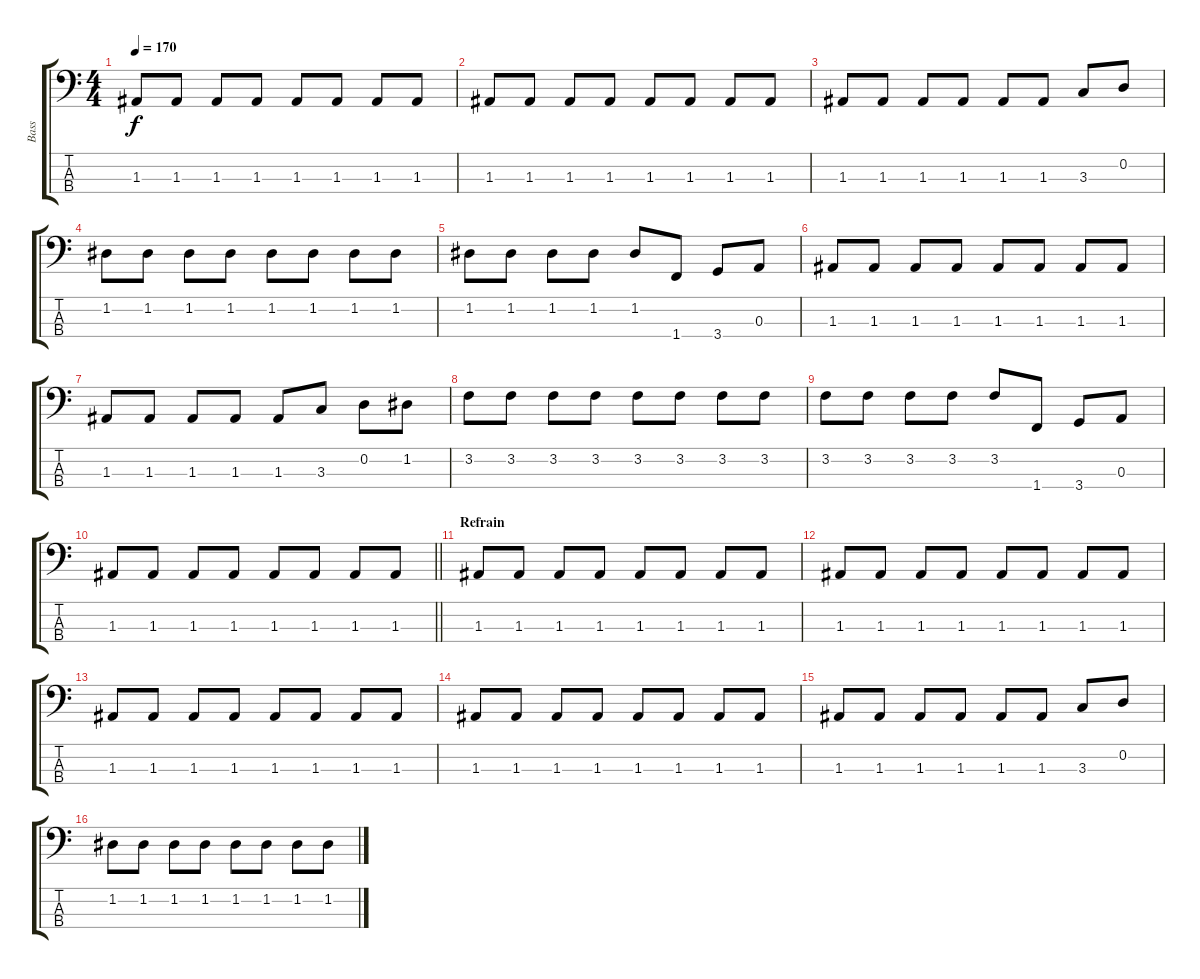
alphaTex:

\track ("Bass" "Bass") {instrument electricbassfinger}
\staff {score tabs}
\tuning (G2 D2 A1 E1) {hide}
\ts (4 4)
\tempo 170
\clef f4
\ks c
1.3.8{dy f} 1.3.8 1.3.8 1.3.8 1.3.8 1.3.8 1.3.8 1.3.8 |
1.3.8 1.3.8 1.3.8 1.3.8 1.3.8 1.3.8 1.3.8 1.3.8 |
1.3.8 1.3.8 1.3.8 1.3.8 1.3.8 1.3.8 3.3.8 0.2.8 |
1.2.8 1.2.8 1.2.8 1.2.8 1.2.8 1.2.8 1.2.8 1.2.8 |
1.2.8 1.2.8 1.2.8 1.2.8 1.2.8 1.4.8 3.4.8 0.3.8 |
1.3.8 1.3.8 1.3.8 1.3.8 1.3.8 1.3.8 1.3.8 1.3.8 |
1.3.8 1.3.8 1.3.8 1.3.8 1.3.8 3.3.8 0.2.8 1.2.8 |
3.2.8 3.2.8 3.2.8 3.2.8 3.2.8 3.2.8 3.2.8 3.2.8 |
3.2.8 3.2.8 3.2.8 3.2.8 3.2.8 1.4.8 3.4.8 0.3.8 |
\barLineRight lightlight
1.3.8 1.3.8 1.3.8 1.3.8 1.3.8 1.3.8 1.3.8 1.3.8 |
\section ("" "Refrain")
1.3.8 1.3.8 1.3.8 1.3.8 1.3.8 1.3.8 1.3.8 1.3.8 |
1.3.8 1.3.8 1.3.8 1.3.8 1.3.8 1.3.8 1.3.8 1.3.8 |
1.3.8 1.3.8 1.3.8 1.3.8 1.3.8 1.3.8 1.3.8 1.3.8 |
1.3.8 1.3.8 1.3.8 1.3.8 1.3.8 1.3.8 1.3.8 1.3.8 |
1.3.8 1.3.8 1.3.8 1.3.8 1.3.8 1.3.8 3.3.8 0.2.8 |
1.2.8 1.2.8 1.2.8 1.2.8 1.2.8 1.2.8 1.2.8 1.2.8
